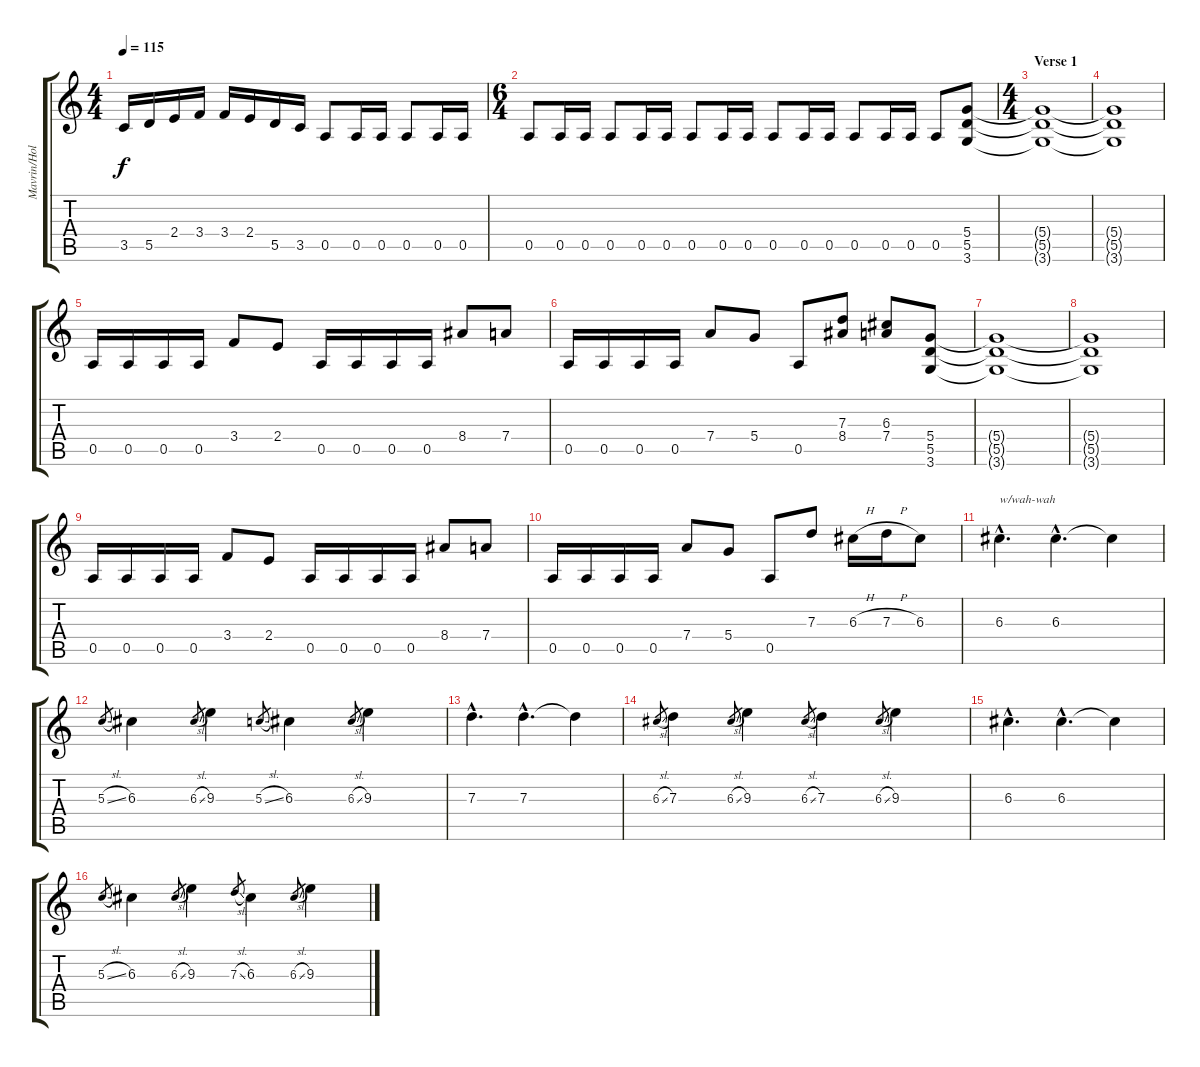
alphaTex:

\track ("Mavrin/Holstinin" "Mavrin/Hol") {instrument distortionguitar}
\staff {score tabs}
\tuning (E4 B3 G3 D3 A2 E2) {hide}
\ts (4 4)
\tempo 115
\clef g2
\ks c
3.5.16{dy f} 5.5.16 2.4.16 3.4.16 3.4.16 2.4.16 5.5.16 3.5.16 0.5.8 0.5.16 0.5.16 0.5.8 0.5.16 0.5.16 |
\ts (6 4)
0.5.8 0.5.16 0.5.16 0.5.8 0.5.16 0.5.16 0.5.8 0.5.16 0.5.16 0.5.8 0.5.16 0.5.16 0.5.8 0.5.16 0.5.16 0.5.8 (5.4 5.5 3.6).8 |
\ts (4 4)
\section ("" "Verse 1")
(5.4{t} 5.5{t} 3.6{t}).1 |
(5.4{t} 5.5{t} 3.6{t}).1 |
0.5.16 0.5.16 0.5.16 0.5.16 3.4.8 2.4.8 0.5.16 0.5.16 0.5.16 0.5.16 8.4.8 7.4.8 |
0.5.16 0.5.16 0.5.16 0.5.16 7.4.8 5.4.8 0.5.8 (7.3 8.4).8 (6.3 7.4).8 (5.4 5.5 3.6).8 |
(5.4{t} 5.5{t} 3.6{t}).1 |
(5.4{t} 5.5{t} 3.6{t}).1 |
0.5.16 0.5.16 0.5.16 0.5.16 3.4.8 2.4.8 0.5.16 0.5.16 0.5.16 0.5.16 8.4.8 7.4.8 |
0.5.16 0.5.16 0.5.16 0.5.16 7.4.8 5.4.8 0.5.8 7.3.8 6.3{h}.16 7.3{h}.16 6.3.8 |
6.3{hac}.4{d txt "w/wah-wah"} 6.3{hac}.4{d} 6.3{t}.4 |
5.3{sl}.8{gr} 6.3.4 6.3{sl}.8{gr} 9.3.4 5.3{sl}.8{gr} 6.3.4 6.3{sl}.8{gr} 9.3.4 |
7.3{hac}.4{d} 7.3{hac}.4{d} 7.3{t}.4 |
6.3{sl}.8{gr} 7.3.4 6.3{sl}.8{gr} 9.3.4 6.3{sl}.8{gr} 7.3.4 6.3{sl}.8{gr} 9.3.4 |
6.3{hac}.4{d} 6.3{hac}.4{d} 6.3{t}.4 |
5.3{sl}.8{gr} 6.3.4 6.3{sl}.8{gr} 9.3.4 7.3{sl}.8{gr} 6.3.4 6.3{sl}.8{gr} 9.3.4
